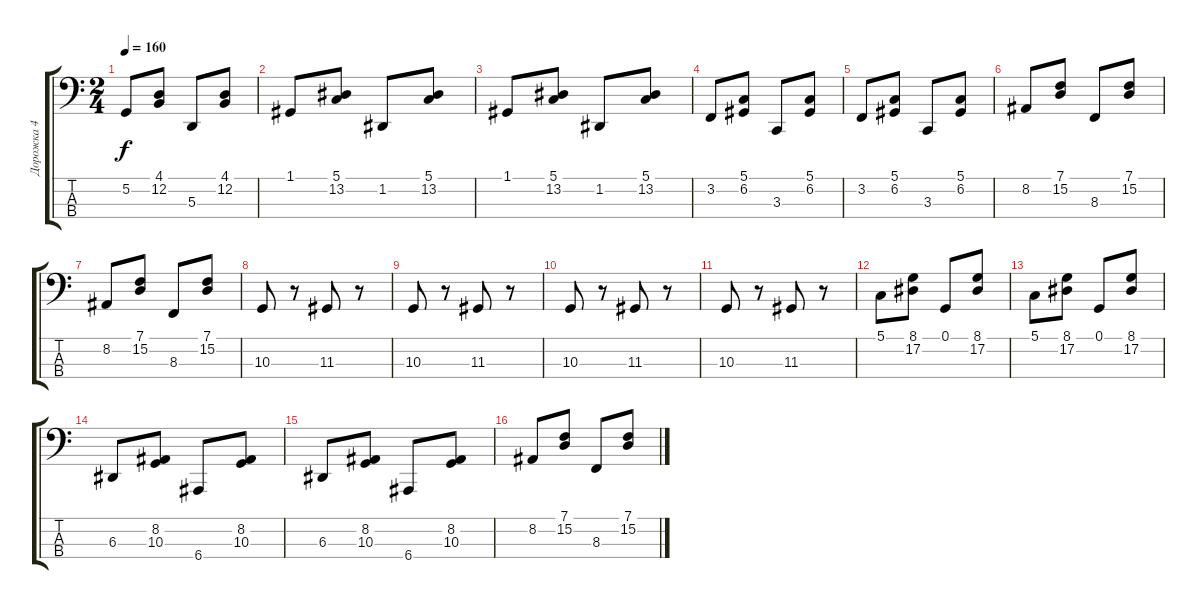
\track ("Дорожка 4" "Дорожка 4") {instrument reedorgan}
\staff {score tabs}
\tuning (G2 D2 A1 E1) {hide}
\ts (2 4)
\tempo 160
\clef f4
\ks c
5.2.8{dy f} (4.1 12.2).8 5.3.8 (4.1 12.2).8 |
1.1.8 (5.1 13.2).8 1.2.8 (5.1 13.2).8 |
1.1.8 (5.1 13.2).8 1.2.8 (5.1 13.2).8 |
3.2.8 (5.1 6.2).8 3.3.8 (5.1 6.2).8 |
3.2.8 (5.1 6.2).8 3.3.8 (5.1 6.2).8 |
8.2.8 (7.1 15.2).8 8.3.8 (7.1 15.2).8 |
8.2.8 (7.1 15.2).8 8.3.8 (7.1 15.2).8 |
10.3.8 r.8 11.3.8 r.8 |
10.3.8 r.8 11.3.8 r.8 |
10.3.8 r.8 11.3.8 r.8 |
10.3.8 r.8 11.3.8 r.8 |
5.1.8 (8.1 17.2).8 0.1.8 (8.1 17.2).8 |
5.1.8 (8.1 17.2).8 0.1.8 (8.1 17.2).8 |
6.3.8 (8.2 10.3).8 6.4.8 (8.2 10.3).8 |
6.3.8 (8.2 10.3).8 6.4.8 (8.2 10.3).8 |
8.2.8 (7.1 15.2).8 8.3.8 (7.1 15.2).8
